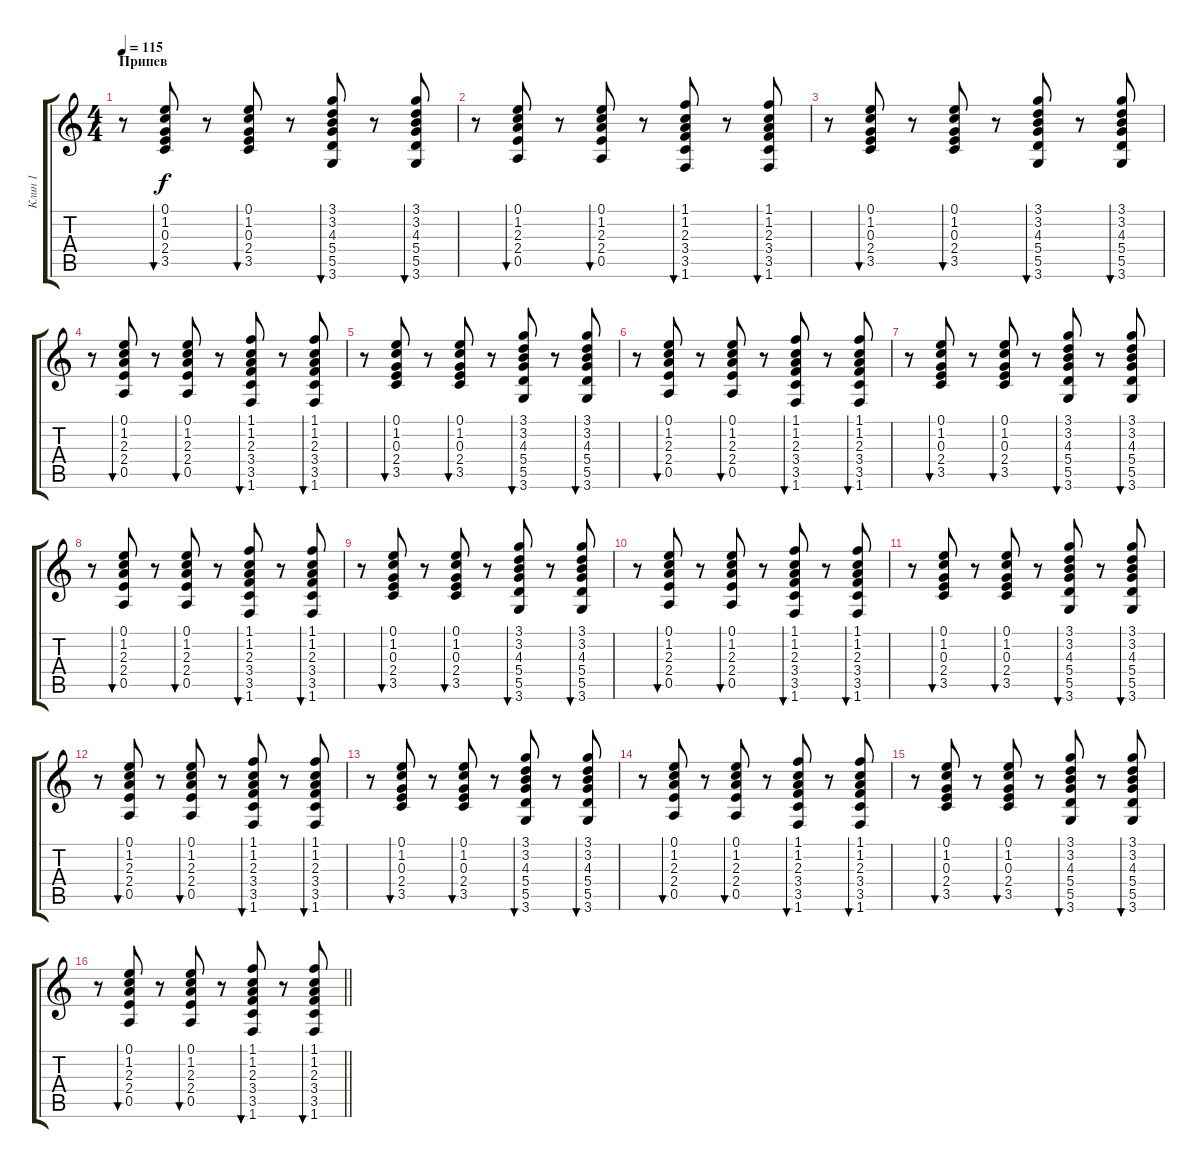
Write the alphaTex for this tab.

\track ("Клин 1" "Клин 1") {instrument electricguitarclean}
\staff {score tabs}
\tuning (E4 B3 G3 D3 A2 E2) {hide}
\ts (4 4)
\section ("" "Припев")
\tempo 115
\clef g2
\ks c
r.8{dy f} (0.1 1.2 0.3 2.4 3.5).8{bu 30} r.8 (0.1 1.2 0.3 2.4 3.5).8{bu 30} r.8 (3.1 3.2 4.3 5.4 5.5 3.6).8{bu 30} r.8 (3.1 3.2 4.3 5.4 5.5 3.6).8{bu 30} |
r.8 (0.1 1.2 2.3 2.4 0.5).8{bu 30} r.8 (0.1 1.2 2.3 2.4 0.5).8{bu 30} r.8 (1.1 1.2 2.3 3.4 3.5 1.6).8{bu 30} r.8 (1.1 1.2 2.3 3.4 3.5 1.6).8{bu 30} |
r.8 (0.1 1.2 0.3 2.4 3.5).8{bu 30} r.8 (0.1 1.2 0.3 2.4 3.5).8{bu 30} r.8 (3.1 3.2 4.3 5.4 5.5 3.6).8{bu 30} r.8 (3.1 3.2 4.3 5.4 5.5 3.6).8{bu 30} |
r.8 (0.1 1.2 2.3 2.4 0.5).8{bu 30} r.8 (0.1 1.2 2.3 2.4 0.5).8{bu 30} r.8 (1.1 1.2 2.3 3.4 3.5 1.6).8{bu 30} r.8 (1.1 1.2 2.3 3.4 3.5 1.6).8{bu 30} |
r.8 (0.1 1.2 0.3 2.4 3.5).8{bu 30} r.8 (0.1 1.2 0.3 2.4 3.5).8{bu 30} r.8 (3.1 3.2 4.3 5.4 5.5 3.6).8{bu 30} r.8 (3.1 3.2 4.3 5.4 5.5 3.6).8{bu 30} |
r.8 (0.1 1.2 2.3 2.4 0.5).8{bu 30} r.8 (0.1 1.2 2.3 2.4 0.5).8{bu 30} r.8 (1.1 1.2 2.3 3.4 3.5 1.6).8{bu 30} r.8 (1.1 1.2 2.3 3.4 3.5 1.6).8{bu 30} |
r.8 (0.1 1.2 0.3 2.4 3.5).8{bu 30} r.8 (0.1 1.2 0.3 2.4 3.5).8{bu 30} r.8 (3.1 3.2 4.3 5.4 5.5 3.6).8{bu 30} r.8 (3.1 3.2 4.3 5.4 5.5 3.6).8{bu 30} |
r.8 (0.1 1.2 2.3 2.4 0.5).8{bu 30} r.8 (0.1 1.2 2.3 2.4 0.5).8{bu 30} r.8 (1.1 1.2 2.3 3.4 3.5 1.6).8{bu 30} r.8 (1.1 1.2 2.3 3.4 3.5 1.6).8{bu 30} |
r.8 (0.1 1.2 0.3 2.4 3.5).8{bu 30} r.8 (0.1 1.2 0.3 2.4 3.5).8{bu 30} r.8 (3.1 3.2 4.3 5.4 5.5 3.6).8{bu 30} r.8 (3.1 3.2 4.3 5.4 5.5 3.6).8{bu 30} |
r.8 (0.1 1.2 2.3 2.4 0.5).8{bu 30} r.8 (0.1 1.2 2.3 2.4 0.5).8{bu 30} r.8 (1.1 1.2 2.3 3.4 3.5 1.6).8{bu 30} r.8 (1.1 1.2 2.3 3.4 3.5 1.6).8{bu 30} |
r.8 (0.1 1.2 0.3 2.4 3.5).8{bu 30} r.8 (0.1 1.2 0.3 2.4 3.5).8{bu 30} r.8 (3.1 3.2 4.3 5.4 5.5 3.6).8{bu 30} r.8 (3.1 3.2 4.3 5.4 5.5 3.6).8{bu 30} |
r.8 (0.1 1.2 2.3 2.4 0.5).8{bu 30} r.8 (0.1 1.2 2.3 2.4 0.5).8{bu 30} r.8 (1.1 1.2 2.3 3.4 3.5 1.6).8{bu 30} r.8 (1.1 1.2 2.3 3.4 3.5 1.6).8{bu 30} |
r.8 (0.1 1.2 0.3 2.4 3.5).8{bu 30} r.8 (0.1 1.2 0.3 2.4 3.5).8{bu 30} r.8 (3.1 3.2 4.3 5.4 5.5 3.6).8{bu 30} r.8 (3.1 3.2 4.3 5.4 5.5 3.6).8{bu 30} |
r.8 (0.1 1.2 2.3 2.4 0.5).8{bu 30} r.8 (0.1 1.2 2.3 2.4 0.5).8{bu 30} r.8 (1.1 1.2 2.3 3.4 3.5 1.6).8{bu 30} r.8 (1.1 1.2 2.3 3.4 3.5 1.6).8{bu 30} |
r.8 (0.1 1.2 0.3 2.4 3.5).8{bu 30} r.8 (0.1 1.2 0.3 2.4 3.5).8{bu 30} r.8 (3.1 3.2 4.3 5.4 5.5 3.6).8{bu 30} r.8 (3.1 3.2 4.3 5.4 5.5 3.6).8{bu 30} |
\barLineRight lightlight
r.8 (0.1 1.2 2.3 2.4 0.5).8{bu 30} r.8 (0.1 1.2 2.3 2.4 0.5).8{bu 30} r.8 (1.1 1.2 2.3 3.4 3.5 1.6).8{bu 30} r.8 (1.1 1.2 2.3 3.4 3.5 1.6).8{bu 30}
